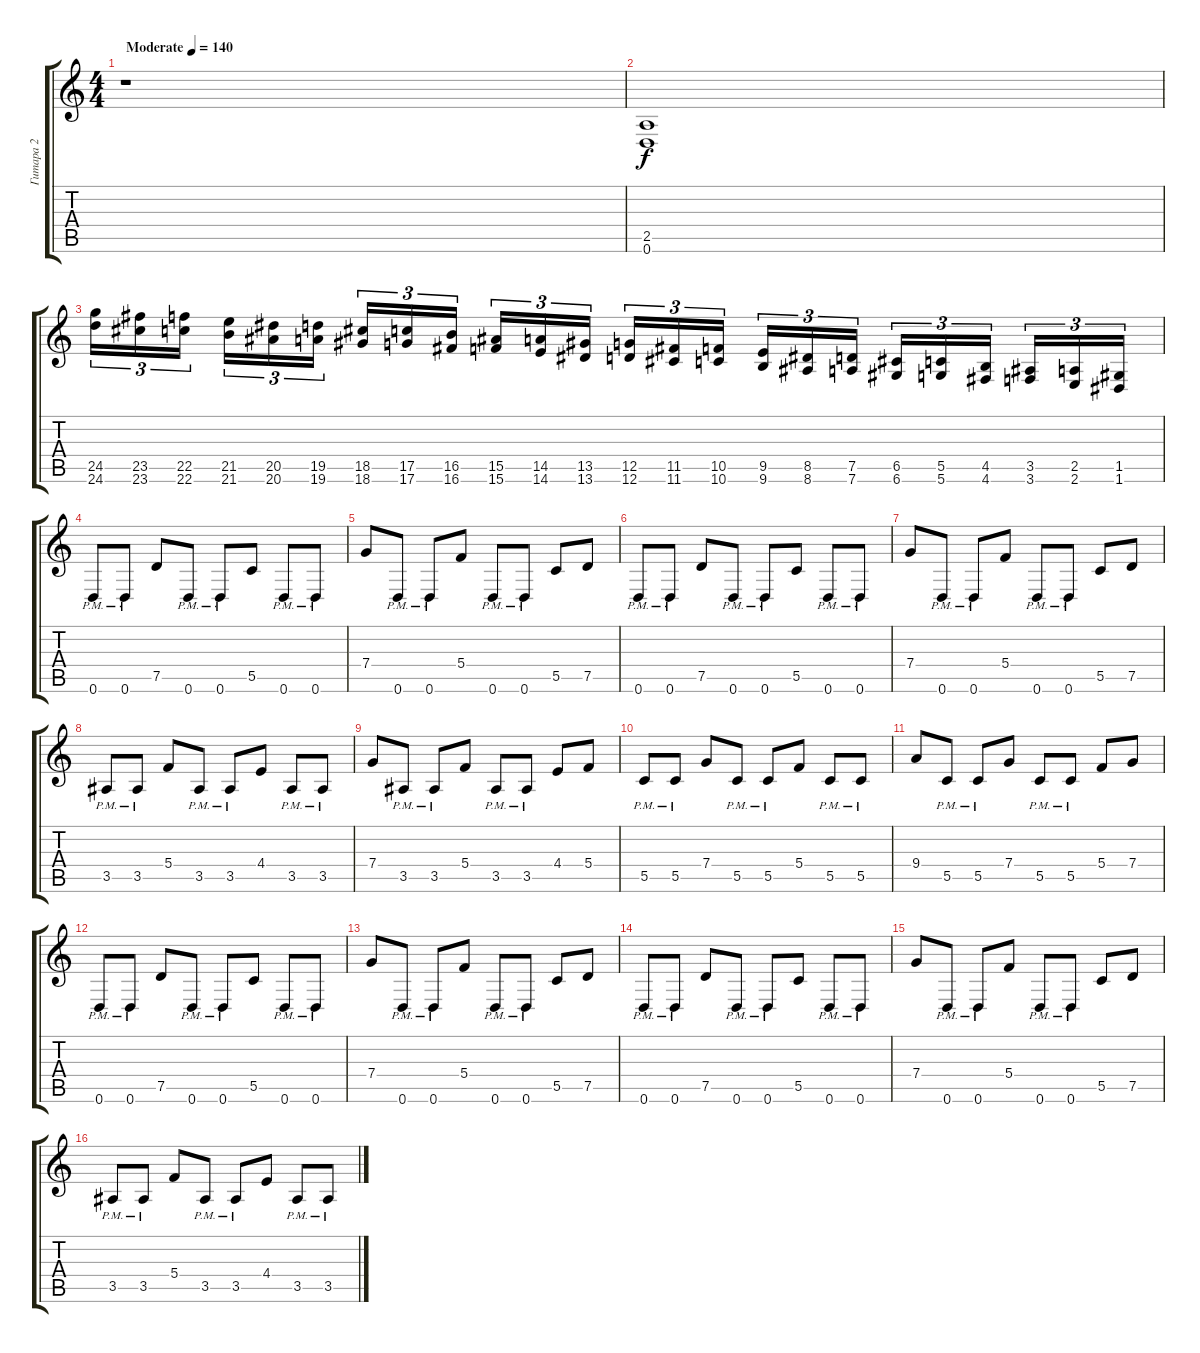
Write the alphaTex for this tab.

\track ("Гитара 2" "Гитара 2") {instrument overdrivenguitar}
\staff {score tabs}
\tuning (D4 A3 F3 C3 G2 D2) {hide}
\ts (4 4)
\tempo (140 "Moderate")
\clef g2
\ks c
r.1{dy f instrument overdrivenguitar} |
(2.5 0.6).1 |
(24.5 24.6).16{tu (3 2)} (23.5 23.6).16{tu (3 2)} (22.5 22.6).16{tu (3 2) beam splitsecondary} (21.5 21.6).16{tu (3 2)} (20.5 20.6).16{tu (3 2)} (19.5 19.6).16{tu (3 2)} (18.5 18.6).16{tu (3 2)} (17.5 17.6).16{tu (3 2)} (16.5 16.6).16{tu (3 2) beam splitsecondary} (15.5 15.6).16{tu (3 2)} (14.5 14.6).16{tu (3 2)} (13.5 13.6).16{tu (3 2)} (12.5 12.6).16{tu (3 2)} (11.5 11.6).16{tu (3 2)} (10.5 10.6).16{tu (3 2) beam splitsecondary} (9.5 9.6).16{tu (3 2)} (8.5 8.6).16{tu (3 2)} (7.5 7.6).16{tu (3 2)} (6.5 6.6).16{tu (3 2)} (5.5 5.6).16{tu (3 2)} (4.5 4.6).16{tu (3 2) beam splitsecondary} (3.5 3.6).16{tu (3 2)} (2.5 2.6).16{tu (3 2)} (1.5 1.6).16{tu (3 2)} |
0.6{pm}.8 0.6{pm}.8 7.5.8 0.6{pm}.8 0.6{pm}.8 5.5.8 0.6{pm}.8 0.6{pm}.8 |
7.4.8 0.6{pm}.8 0.6{pm}.8 5.4.8 0.6{pm}.8 0.6{pm}.8 5.5.8 7.5.8 |
0.6{pm}.8 0.6{pm}.8 7.5.8 0.6{pm}.8 0.6{pm}.8 5.5.8 0.6{pm}.8 0.6{pm}.8 |
7.4.8 0.6{pm}.8 0.6{pm}.8 5.4.8 0.6{pm}.8 0.6{pm}.8 5.5.8 7.5.8 |
3.5{pm}.8 3.5{pm}.8 5.4.8 3.5{pm}.8 3.5{pm}.8 4.4.8 3.5{pm}.8 3.5{pm}.8 |
7.4.8 3.5{pm}.8 3.5{pm}.8 5.4.8 3.5{pm}.8 3.5{pm}.8 4.4.8 5.4.8 |
5.5{pm}.8 5.5{pm}.8 7.4.8 5.5{pm}.8 5.5{pm}.8 5.4.8 5.5{pm}.8 5.5{pm}.8 |
9.4.8 5.5{pm}.8 5.5{pm}.8 7.4.8 5.5{pm}.8 5.5{pm}.8 5.4.8 7.4.8 |
0.6{pm}.8 0.6{pm}.8 7.5.8 0.6{pm}.8 0.6{pm}.8 5.5.8 0.6{pm}.8 0.6{pm}.8 |
7.4.8 0.6{pm}.8 0.6{pm}.8 5.4.8 0.6{pm}.8 0.6{pm}.8 5.5.8 7.5.8 |
0.6{pm}.8 0.6{pm}.8 7.5.8 0.6{pm}.8 0.6{pm}.8 5.5.8 0.6{pm}.8 0.6{pm}.8 |
7.4.8 0.6{pm}.8 0.6{pm}.8 5.4.8 0.6{pm}.8 0.6{pm}.8 5.5.8 7.5.8 |
3.5{pm}.8 3.5{pm}.8 5.4.8 3.5{pm}.8 3.5{pm}.8 4.4.8 3.5{pm}.8 3.5{pm}.8
